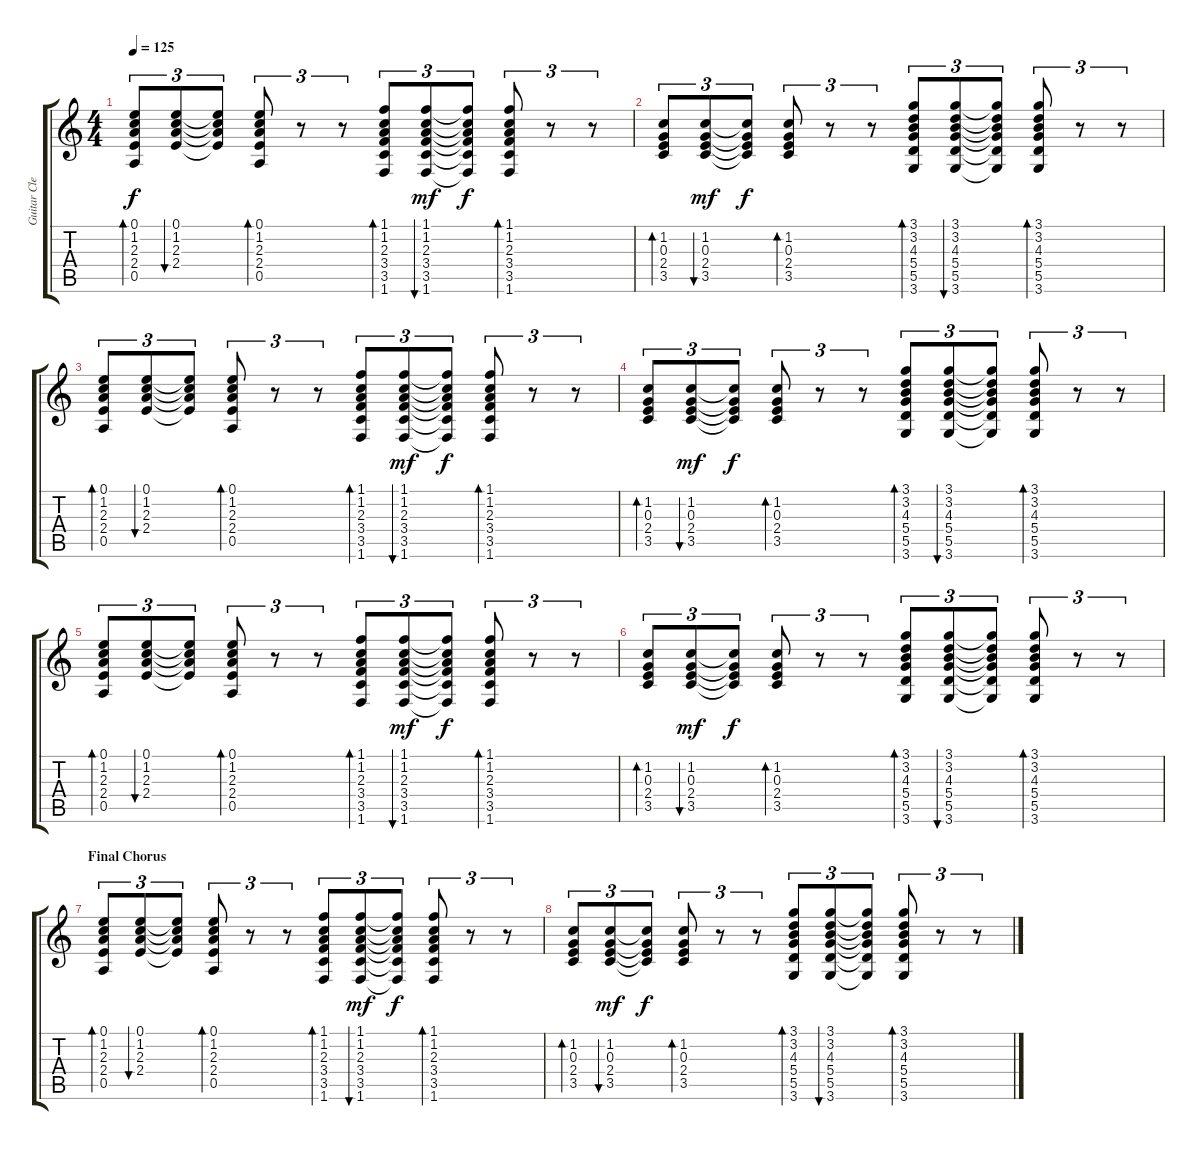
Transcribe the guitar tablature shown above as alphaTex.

\track ("Guitar Clean + Small Chorus /reverb" "Guitar Cle") {instrument electricguitarclean}
\staff {score tabs}
\tuning (E4 B3 G3 D3 A2 E2) {hide}
\ts (4 4)
\tempo 125
\clef g2
\ks c
(0.1 1.2 2.3 2.4 0.5).8{tu (3 2) bd 30 dy f} (0.1 1.2 2.3 2.4).8{tu (3 2) bu 30} (0.1{t} 1.2{t} 2.3{t} 2.4{t}).8{tu (3 2)} (0.1 1.2 2.3 2.4 0.5).8{tu (3 2) bd 30} r.8{tu (3 2)} r.8{tu (3 2)} (1.1 1.2 2.3 3.4 3.5 1.6).8{tu (3 2) bd 30} (1.1 1.2 2.3 3.4 3.5 1.6).8{tu (3 2) bu 30 dy mf} (1.1{t} 1.2{t} 2.3{t} 3.4{t} 3.5{t} 1.6{t}).8{tu (3 2) dy f} (1.1 1.2 2.3 3.4 3.5 1.6).8{tu (3 2) bd 30} r.8{tu (3 2)} r.8{tu (3 2)} |
(1.2 0.3 2.4 3.5).8{tu (3 2) bd 30} (1.2 0.3 2.4 3.5).8{tu (3 2) bu 30 dy mf} (1.2{t} 0.3{t} 2.4{t} 3.5{t}).8{tu (3 2) dy f} (1.2 0.3 2.4 3.5).8{tu (3 2) bd 30} r.8{tu (3 2)} r.8{tu (3 2)} (3.1 3.2 4.3 5.4 5.5 3.6).8{tu (3 2) bd 30} (3.1 3.2 4.3 5.4 5.5 3.6).8{tu (3 2) bu 30} (3.1{t} 3.2{t} 4.3{t} 5.4{t} 5.5{t} 3.6{t}).8{tu (3 2)} (3.1 3.2 4.3 5.4 5.5 3.6).8{tu (3 2) bd 30} r.8{tu (3 2)} r.8{tu (3 2)} |
(0.1 1.2 2.3 2.4 0.5).8{tu (3 2) bd 30} (0.1 1.2 2.3 2.4).8{tu (3 2) bu 30} (0.1{t} 1.2{t} 2.3{t} 2.4{t}).8{tu (3 2)} (0.1 1.2 2.3 2.4 0.5).8{tu (3 2) bd 30} r.8{tu (3 2)} r.8{tu (3 2)} (1.1 1.2 2.3 3.4 3.5 1.6).8{tu (3 2) bd 30} (1.1 1.2 2.3 3.4 3.5 1.6).8{tu (3 2) bu 30 dy mf} (1.1{t} 1.2{t} 2.3{t} 3.4{t} 3.5{t} 1.6{t}).8{tu (3 2) dy f} (1.1 1.2 2.3 3.4 3.5 1.6).8{tu (3 2) bd 30} r.8{tu (3 2)} r.8{tu (3 2)} |
(1.2 0.3 2.4 3.5).8{tu (3 2) bd 30} (1.2 0.3 2.4 3.5).8{tu (3 2) bu 30 dy mf} (1.2{t} 0.3{t} 2.4{t} 3.5{t}).8{tu (3 2) dy f} (1.2 0.3 2.4 3.5).8{tu (3 2) bd 30} r.8{tu (3 2)} r.8{tu (3 2)} (3.1 3.2 4.3 5.4 5.5 3.6).8{tu (3 2) bd 30} (3.1 3.2 4.3 5.4 5.5 3.6).8{tu (3 2) bu 30} (3.1{t} 3.2{t} 4.3{t} 5.4{t} 5.5{t} 3.6{t}).8{tu (3 2)} (3.1 3.2 4.3 5.4 5.5 3.6).8{tu (3 2) bd 30} r.8{tu (3 2)} r.8{tu (3 2)} |
(0.1 1.2 2.3 2.4 0.5).8{tu (3 2) bd 30} (0.1 1.2 2.3 2.4).8{tu (3 2) bu 30} (0.1{t} 1.2{t} 2.3{t} 2.4{t}).8{tu (3 2)} (0.1 1.2 2.3 2.4 0.5).8{tu (3 2) bd 30} r.8{tu (3 2)} r.8{tu (3 2)} (1.1 1.2 2.3 3.4 3.5 1.6).8{tu (3 2) bd 30} (1.1 1.2 2.3 3.4 3.5 1.6).8{tu (3 2) bu 30 dy mf} (1.1{t} 1.2{t} 2.3{t} 3.4{t} 3.5{t} 1.6{t}).8{tu (3 2) dy f} (1.1 1.2 2.3 3.4 3.5 1.6).8{tu (3 2) bd 30} r.8{tu (3 2)} r.8{tu (3 2)} |
(1.2 0.3 2.4 3.5).8{tu (3 2) bd 30} (1.2 0.3 2.4 3.5).8{tu (3 2) bu 30 dy mf} (1.2{t} 0.3{t} 2.4{t} 3.5{t}).8{tu (3 2) dy f} (1.2 0.3 2.4 3.5).8{tu (3 2) bd 30} r.8{tu (3 2)} r.8{tu (3 2)} (3.1 3.2 4.3 5.4 5.5 3.6).8{tu (3 2) bd 30} (3.1 3.2 4.3 5.4 5.5 3.6).8{tu (3 2) bu 30} (3.1{t} 3.2{t} 4.3{t} 5.4{t} 5.5{t} 3.6{t}).8{tu (3 2)} (3.1 3.2 4.3 5.4 5.5 3.6).8{tu (3 2) bd 30} r.8{tu (3 2)} r.8{tu (3 2)} |
\section ("" "Final Chorus")
(0.1 1.2 2.3 2.4 0.5).8{tu (3 2) bd 30} (0.1 1.2 2.3 2.4).8{tu (3 2) bu 30} (0.1{t} 1.2{t} 2.3{t} 2.4{t}).8{tu (3 2)} (0.1 1.2 2.3 2.4 0.5).8{tu (3 2) bd 30} r.8{tu (3 2)} r.8{tu (3 2)} (1.1 1.2 2.3 3.4 3.5 1.6).8{tu (3 2) bd 30} (1.1 1.2 2.3 3.4 3.5 1.6).8{tu (3 2) bu 30 dy mf} (1.1{t} 1.2{t} 2.3{t} 3.4{t} 3.5{t} 1.6{t}).8{tu (3 2) dy f} (1.1 1.2 2.3 3.4 3.5 1.6).8{tu (3 2) bd 30} r.8{tu (3 2)} r.8{tu (3 2)} |
(1.2 0.3 2.4 3.5).8{tu (3 2) bd 30} (1.2 0.3 2.4 3.5).8{tu (3 2) bu 30 dy mf} (1.2{t} 0.3{t} 2.4{t} 3.5{t}).8{tu (3 2) dy f} (1.2 0.3 2.4 3.5).8{tu (3 2) bd 30} r.8{tu (3 2)} r.8{tu (3 2)} (3.1 3.2 4.3 5.4 5.5 3.6).8{tu (3 2) bd 30} (3.1 3.2 4.3 5.4 5.5 3.6).8{tu (3 2) bu 30} (3.1{t} 3.2{t} 4.3{t} 5.4{t} 5.5{t} 3.6{t}).8{tu (3 2)} (3.1 3.2 4.3 5.4 5.5 3.6).8{tu (3 2) bd 30} r.8{tu (3 2)} r.8{tu (3 2)}
